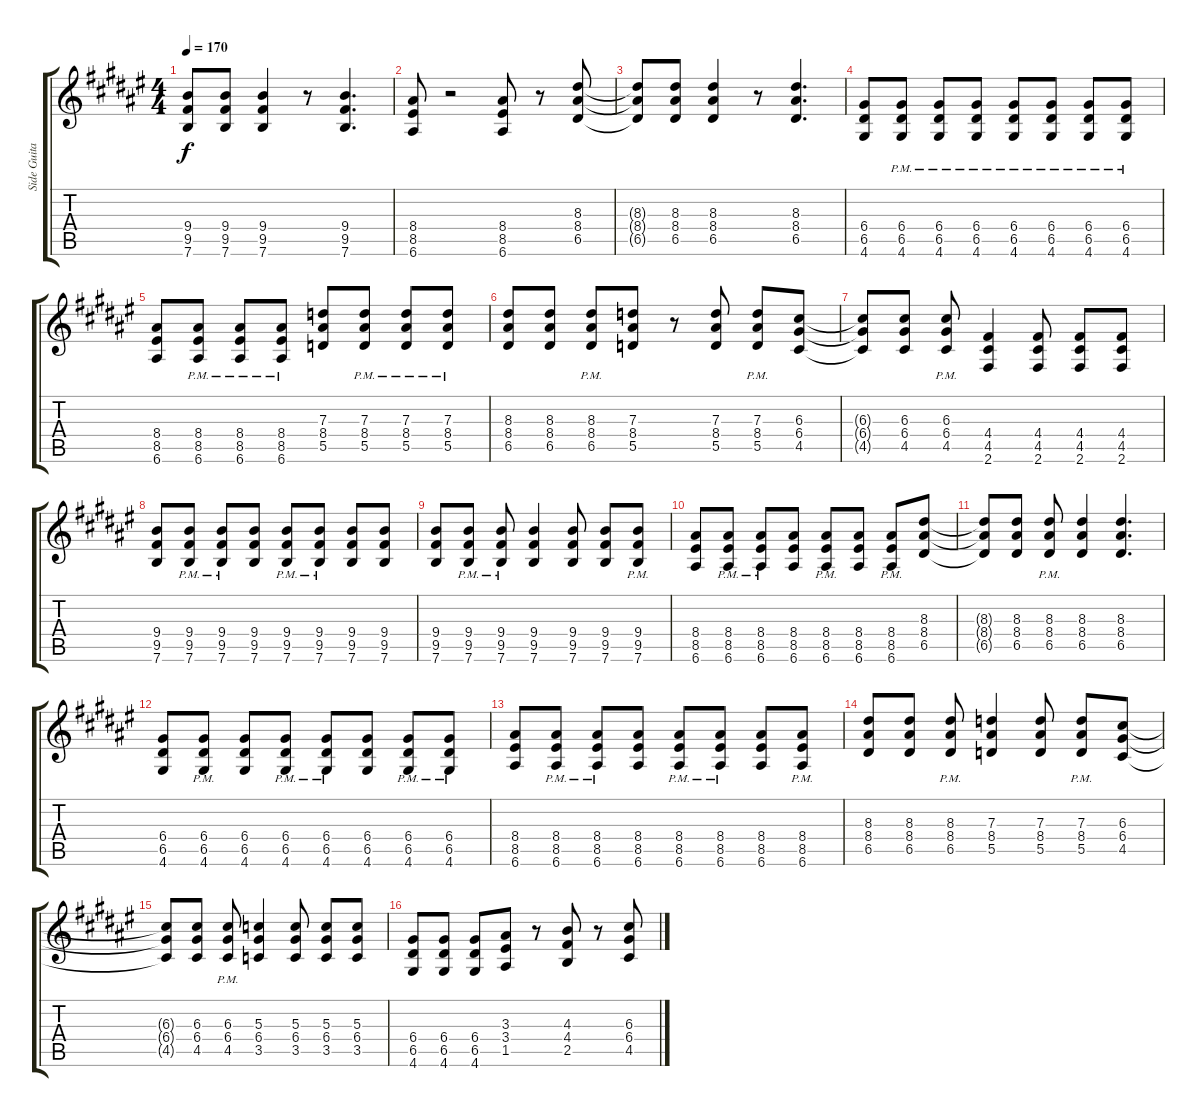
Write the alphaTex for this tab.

\track ("Side Guitar" "Side Guita") {instrument overdrivenguitar}
\staff {score tabs}
\tuning (E4 B3 G3 D3 A2 E2) {hide}
\ts (4 4)
\tempo 170
\clef g2
\ks f#
(9.4{t} 9.5{t} 7.6{t}).8{dy f} (9.4 9.5 7.6).8 (9.4 9.5 7.6).4 r.8 (9.4 9.5 7.6).4{d} |
(8.4 8.5 6.6).8 r.2 (8.4 8.5 6.6).8 r.8 (8.3 8.4 6.5).8 |
(8.3{t} 8.4{t} 6.5{t}).8 (8.3 8.4 6.5).8 (8.3 8.4 6.5).4 r.8 (8.3 8.4 6.5).4{d} |
(6.4 6.5 4.6).8 (6.4{pm} 6.5{pm} 4.6{pm}).8 (6.4{pm} 6.5{pm} 4.6{pm}).8 (6.4{pm} 6.5{pm} 4.6{pm}).8 (6.4{pm} 6.5{pm} 4.6{pm}).8 (6.4{pm} 6.5{pm} 4.6{pm}).8 (6.4{pm} 6.5{pm} 4.6{pm}).8 (6.4{pm} 6.5{pm} 4.6{pm}).8 |
(8.4 8.5 6.6).8 (8.4{pm} 8.5{pm} 6.6{pm}).8 (8.4{pm} 8.5{pm} 6.6{pm}).8 (8.4{pm} 8.5{pm} 6.6{pm}).8 (7.3 8.4 5.5).8 (7.3{pm} 8.4{pm} 5.5{pm}).8 (7.3{pm} 8.4{pm} 5.5{pm}).8 (7.3{pm} 8.4{pm} 5.5{pm}).8 |
(8.3 8.4 6.5).8 (8.3 8.4 6.5).8 (8.3{pm} 8.4{pm} 6.5{pm}).8 (7.3 8.4 5.5).8 r.8 (7.3 8.4 5.5).8 (7.3{pm} 8.4{pm} 5.5{pm}).8 (6.3 6.4 4.5).8 |
(6.3{t} 6.4{t} 4.5{t}).8 (6.3 6.4 4.5).8 (6.3{pm} 6.4{pm} 4.5{pm}).8 (4.4 4.5 2.6).4 (4.4 4.5 2.6).8 (4.4 4.5 2.6).8 (4.4 4.5 2.6).8 |
(9.4 9.5 7.6).8 (9.4{pm} 9.5{pm} 7.6{pm}).8 (9.4{pm} 9.5{pm} 7.6{pm}).8 (9.4 9.5 7.6).8 (9.4{pm} 9.5{pm} 7.6{pm}).8 (9.4{pm} 9.5{pm} 7.6{pm}).8 (9.4 9.5 7.6).8 (9.4 9.5 7.6).8 |
(9.4 9.5 7.6).8 (9.4{pm} 9.5{pm} 7.6{pm}).8 (9.4{pm} 9.5{pm} 7.6{pm}).8 (9.4 9.5 7.6).4 (9.4 9.5 7.6).8 (9.4 9.5 7.6).8 (9.4{pm} 9.5{pm} 7.6{pm}).8 |
(8.4 8.5 6.6).8 (8.4{pm} 8.5{pm} 6.6{pm}).8 (8.4{pm} 8.5{pm} 6.6{pm}).8 (8.4 8.5 6.6).8 (8.4{pm} 8.5{pm} 6.6{pm}).8 (8.4 8.5 6.6).8 (8.4{pm} 8.5{pm} 6.6{pm}).8 (8.3 8.4 6.5).8 |
(8.3{t} 8.4{t} 6.5{t}).8 (8.3 8.4 6.5).8 (8.3{pm} 8.4{pm} 6.5{pm}).8 (8.3 8.4 6.5).4 (8.3 8.4 6.5).4{d} |
(6.4 6.5 4.6).8 (6.4{pm} 6.5{pm} 4.6{pm}).8 (6.4 6.5 4.6).8 (6.4{pm} 6.5{pm} 4.6{pm}).8 (6.4{pm} 6.5{pm} 4.6{pm}).8 (6.4 6.5 4.6).8 (6.4{pm} 6.5{pm} 4.6{pm}).8 (6.4{pm} 6.5{pm} 4.6{pm}).8 |
(8.4 8.5 6.6).8 (8.4{pm} 8.5{pm} 6.6{pm}).8 (8.4{pm} 8.5{pm} 6.6{pm}).8 (8.4 8.5 6.6).8 (8.4{pm} 8.5{pm} 6.6{pm}).8 (8.4{pm} 8.5{pm} 6.6{pm}).8 (8.4 8.5 6.6).8 (8.4{pm} 8.5{pm} 6.6{pm}).8 |
(8.3 8.4 6.5).8 (8.3 8.4 6.5).8 (8.3{pm} 8.4{pm} 6.5{pm}).8 (7.3 8.4 5.5).4 (7.3 8.4 5.5).8 (7.3{pm} 8.4{pm} 5.5{pm}).8 (6.3 6.4 4.5).8 |
(6.3{t} 6.4{t} 4.5{t}).8 (6.3 6.4 4.5).8 (6.3{pm} 6.4{pm} 4.5{pm}).8 (5.3 6.4 3.5).4 (5.3 6.4 3.5).8 (5.3 6.4 3.5).8 (5.3 6.4 3.5).8 |
(6.4 6.5 4.6).8 (6.4 6.5 4.6).8 (6.4 6.5 4.6).8 (3.3 3.4 1.5).8 r.8 (4.3 4.4 2.5).8 r.8 (6.3 6.4 4.5).8
